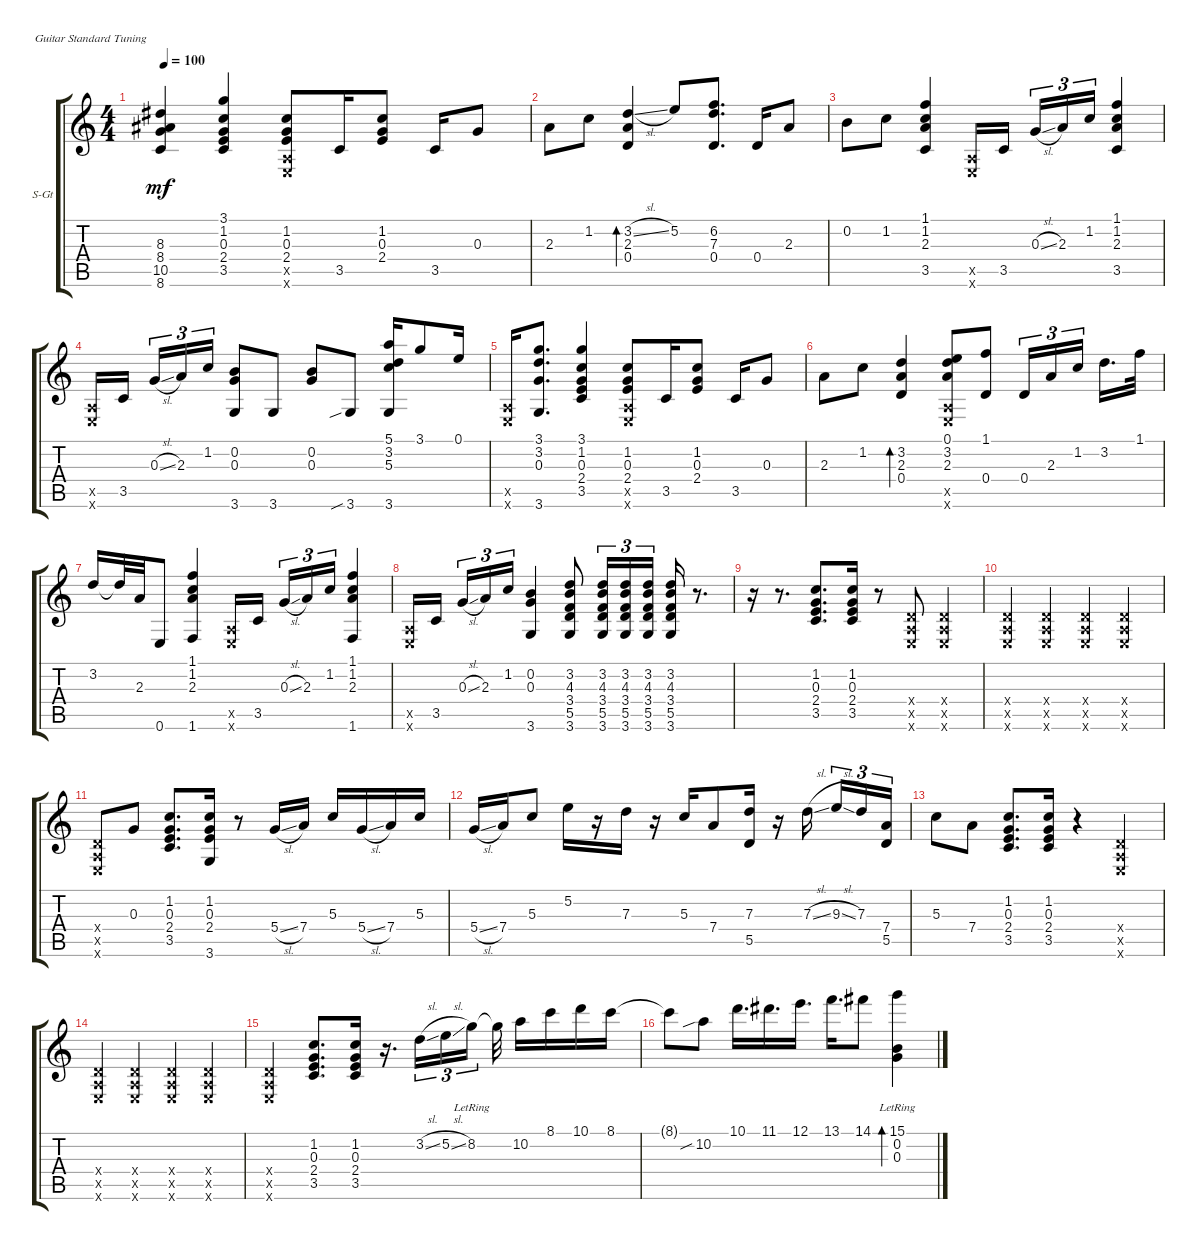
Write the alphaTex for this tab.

\defaultSystemsLayout 4
\bracketExtendMode groupsimilarinstruments
\firstSystemTrackNameOrientation horizontal
\otherSystemsTrackNameOrientation horizontal
\track ("Steel Guitar" "S-Gt") {instrument acousticguitarsteel}
\staff {score tabs}
\tuning (E4 B3 G3 D3 A2 E2)
\ts (4 4)
\tempo 100
\clef g2
\ks c
(10.5 8.4 8.6 8.3).4{dy mf} (3.5 2.4 0.3 3.1 1.2).4 (1.2 0.3 2.4 0.5{x} 0.6{x}).8 3.5.16 (2.4 0.3 1.2).8 3.5.16 0.3.8 |
2.3.8 1.2.8 (3.2{sl} 2.3 0.4).4{bd 127} 5.2.8 (6.2 7.3 0.4).8{d} 0.4.16 2.3.8 |
0.2.8 1.2.8 (1.1 1.2 2.3 3.5).4 (0.5{x} 0.6{x}).16 3.5.16 0.3{sl}.16{tu (3 2)} 2.3.16{tu (3 2)} 1.2.16{tu (3 2)} (1.1 1.2 2.3 3.5).4 |
(0.5{x} 0.6{x}).16 3.5.16 0.3{sl}.16{tu (3 2)} 2.3.16{tu (3 2)} 1.2.16{tu (3 2)} (0.3 3.6 0.2).8 3.6.8 (0.3 0.2).8 3.6{sib}.8 (3.6 5.1 3.2 5.3).16 3.1.8 0.1.16 |
(0.5{x} 0.6{x}).16 (3.1 3.2 3.6 0.3).8{d} (3.5 2.4 0.3 3.1 1.2).4 (1.2 0.3 2.4 0.5{x} 0.6{x}).8 3.5.16 (2.4 0.3 1.2).8 3.5.16 0.3.8 |
2.3.8 1.2.8 (3.2 2.3 0.4).4{bd 127} (0.1 3.2 2.3 0.5{x} 0.6{x}).8 (1.1 0.4).8 0.4.16{tu (3 2)} 2.3.16{tu (3 2)} 1.2.16{tu (3 2)} 3.2.16{d} 1.1.32 |
3.2.16 3.2{t}.32 2.3.32 0.6.8 (1.6 1.1 1.2 2.3).4 (0.5{x} 0.6{x}).16 3.5.16 0.3{sl}.16{tu (3 2)} 2.3.16{tu (3 2)} 1.2.16{tu (3 2)} (1.6 2.3 1.2 1.1).4 |
(0.5{x} 0.6{x}).16 3.5.16 0.3{sl}.16{tu (3 2)} 2.3.16{tu (3 2)} 1.2.16{tu (3 2)} (3.6 0.3 0.2).4 (3.6 3.2 4.3 3.4 5.5).8 (3.6 5.5 3.4 3.2 4.3).16{tu (3 2)} (3.6 5.5 3.4 3.2 4.3).16{tu (3 2)} (3.2 4.3 3.4 5.5 3.6).16{tu (3 2)} (3.2 4.3 3.4 5.5 3.6).16 r.8{d} |
r.16 r.8{d} (3.5 2.4 0.3 1.2).8{d} (3.5 2.4 0.3 1.2).16 r.8 (0.4{x} 0.5{x} 0.6{x}).8 (0.6{x} 0.5{x} 0.4{x}).4 |
(0.4{x} 0.5{x} 0.6{x}).4 (0.4{x} 0.5{x} 0.6{x}).4 (0.4{x} 0.5{x} 0.6{x}).4 (0.4{x} 0.5{x} 0.6{x}).4 |
(0.4{x} 0.5{x} 0.6{x}).8 0.3.8 (3.5 2.4 0.3 1.2).8{d} (3.6 2.4 1.2 0.3).16 r.8 5.4{sl}.16 7.4.16 5.3.16 5.4{sl}.16 7.4.16 5.3.16 |
5.4{sl}.16 7.4.16 5.3.8 5.2.16 r.16 7.3.16 r.16 5.3.16 7.4.8 (7.3 5.5).16 r.16 7.3{sl}.16 9.3{sl}.16{tu (3 2)} 7.3.16{tu (3 2)} (7.4 5.5).16{tu (3 2)} |
5.3.8 7.4.8 (3.5 2.4 0.3 1.2).8{d} (3.5 0.3 1.2 2.4).16 r.4 (0.4{x} 0.5{x} 0.6{x}).4 |
(0.4{x} 0.5{x} 0.6{x}).4 (0.4{x} 0.5{x} 0.6{x}).4 (0.4{x} 0.5{x} 0.6{x}).4 (0.4{x} 0.5{x} 0.6{x}).4 |
(0.4{x} 0.5{x} 0.6{x}).4 (3.5 2.4 0.3 1.2).8{d} (1.2 0.3 2.4 3.5).16 r.16{d} 3.2{sl}.16{tu (3 2)} 5.2{sl}.16{tu (3 2)} 8.2{lr}.16{tu (3 2)} 8.2{t}.32 10.2.16 8.1.16 10.1.16 8.1.16 |
8.1{t}.8 10.2{sib}.8 10.1.16{d} 11.1.16{d} 12.1.16{d} 13.1.16{d} 14.1.8 (15.1{lr} 0.3 0.2).4{bd 127}
